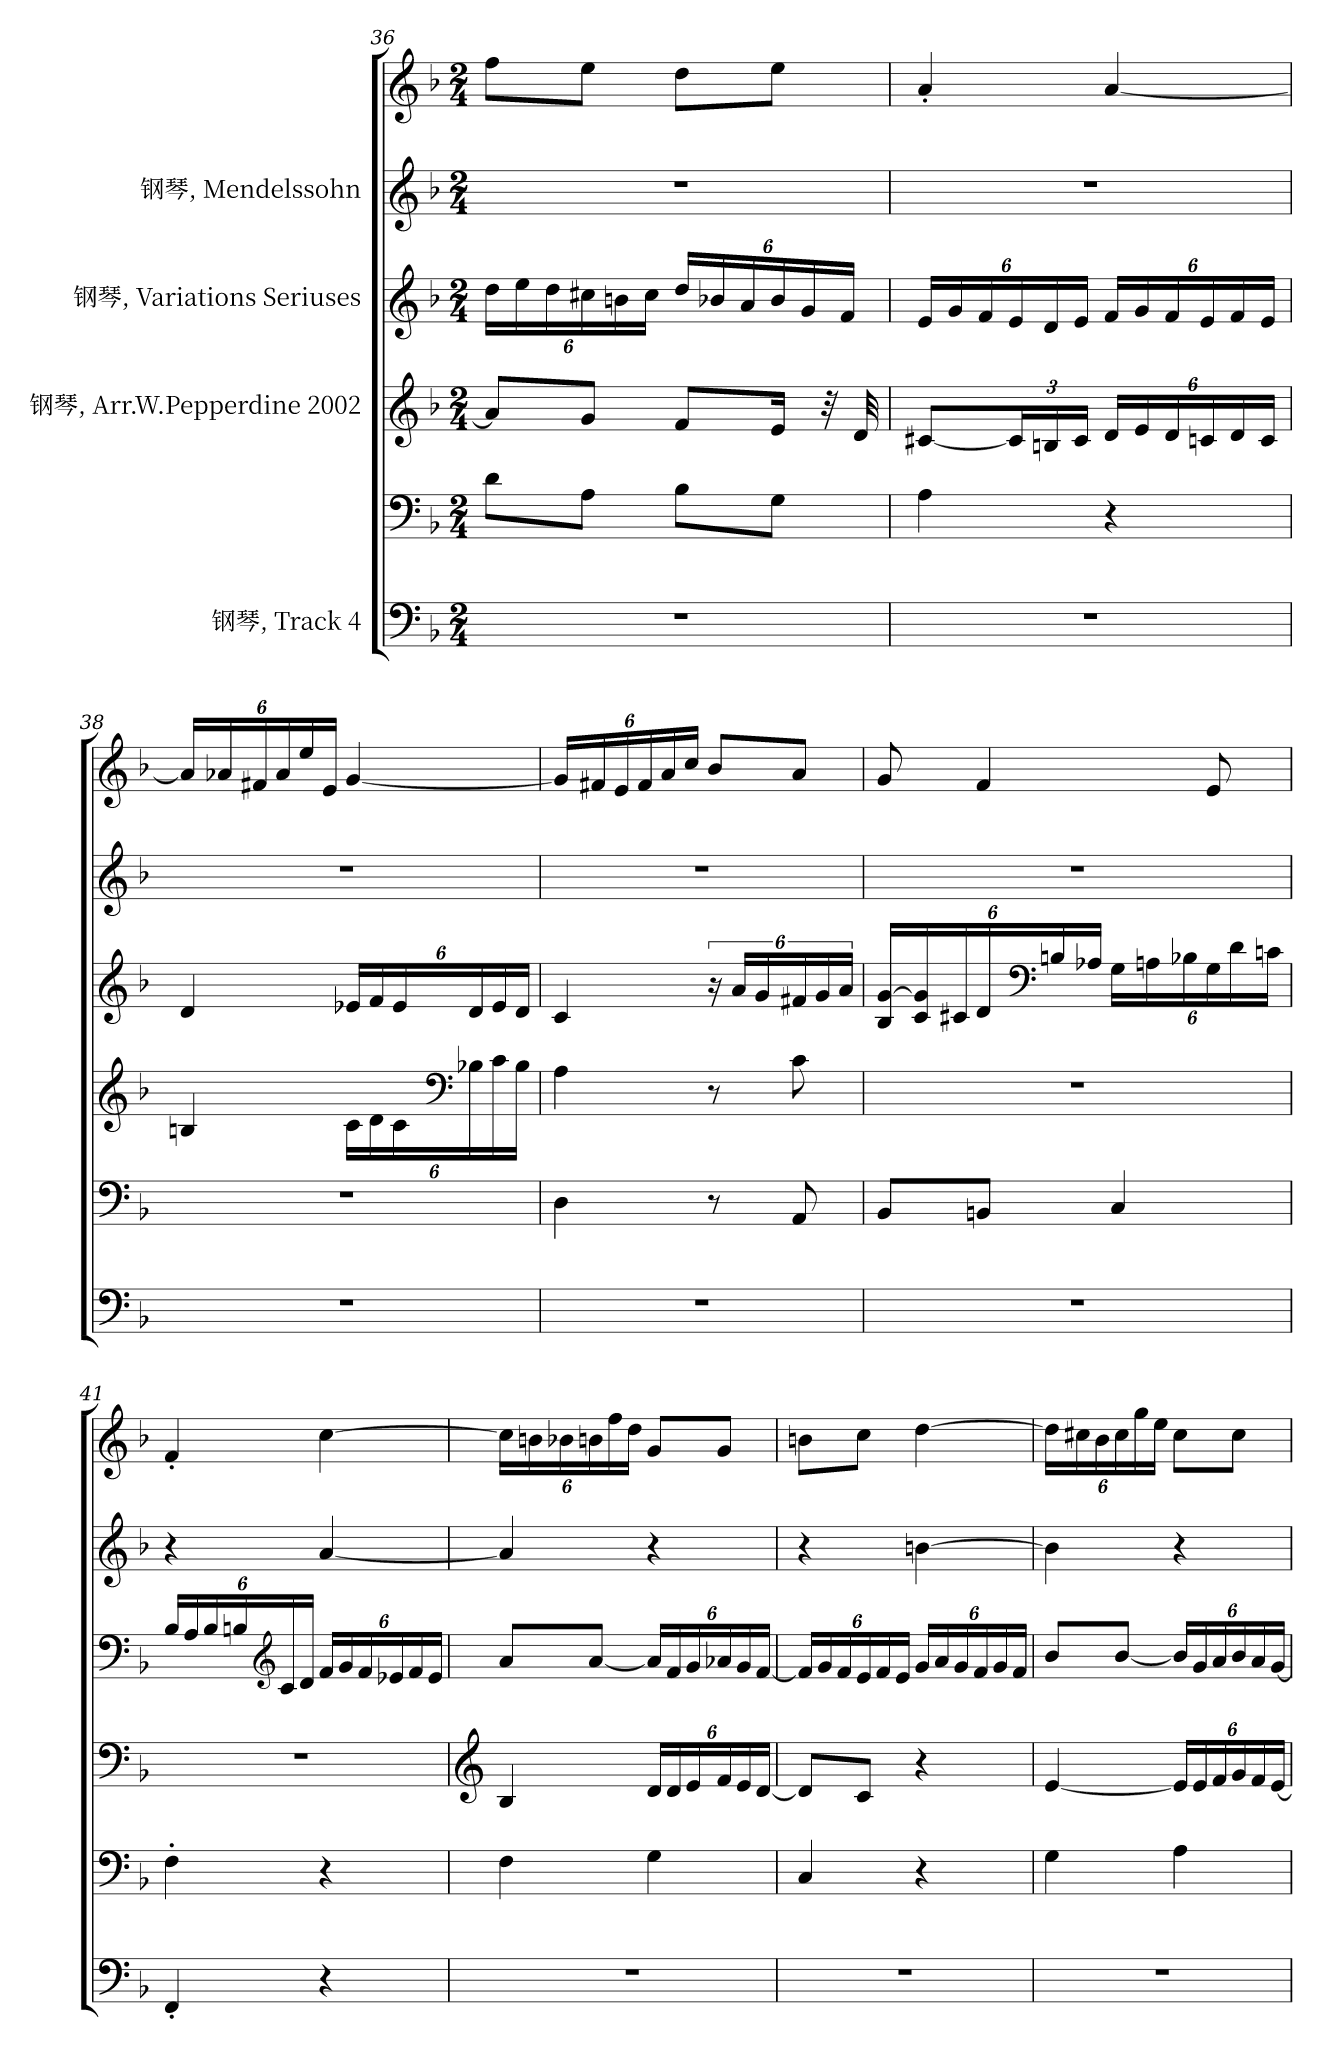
**kern	**kern	**kern	**kern	**kern	**kern
*part4	*part4	*part3	*part2	*part1	*part1
*staff6	*staff5	*staff4	*staff3	*staff2	*staff1
*I"钢琴, Track 4	*	*I"钢琴, Arr.W.Pepperdine 2002	*I"钢琴, Variations Seriuses	*I"钢琴, Mendelssohn	*
!!LO:PB:g=z
*clefF4	*clefF4	*clefG2	*clefG2	*clefG2	*clefG2
*k[b-]	*k[b-]	*k[b-]	*k[b-]	*k[b-]	*k[b-]
*M2/4	*M2/4	*M2/4	*M2/4	*M2/4	*M2/4
*	*	*	*Xbrackettup	*	*
=36	=36	=36	=36	=36	=36
2r	8d\L	8a/L]	24dd\LL	2r	8ff\L
.	.	.	24ee\	.	.
.	.	.	24dd\	.	.
.	8A\J	8g/J	24cc#X\	.	8ee\J
.	.	.	24bn\	.	.
.	.	.	24cc#\JJ	.	.
.	8B-\L	8f/L	24dd/LL	.	8dd\L
.	.	.	24b-X/	.	.
.	.	.	24a/	.	.
.	8G\J	16e/Jk	24b-/	.	8ee\J
.	.	.	24g/	.	.
.	.	32r	.	.	.
.	.	.	24f/JJ	.	.
.	.	32d/	.	.	.
=37	=37	=37	=37	=37	=37
2r	4A\	[8c#X/L	24e/LL	2r	4a'/
.	.	.	24g/	.	.
.	.	.	24f/	.	.
*	*	*Xbrackettup	*	*	*
.	.	24c#/L]	24e/	.	.
.	.	24Bn/	24d/	.	.
.	.	24c#/JJ	24e/JJ	.	.
.	4r	24d/LL	24f/LL	.	[4a/
.	.	24e/	24g/	.	.
.	.	24d/	24f/	.	.
.	.	24cn/	24e/	.	.
.	.	24d/	24f/	.	.
.	.	24c/JJ	24e/JJ	.	.
!!LO:LB:g=z
=38	=38	=38	=38	=38	=38
*	*	*	*	*	*Xbrackettup
2r	2r	4Bn/	4d/	2r	24a/LL]
.	.	.	.	.	24a-X/
.	.	.	.	.	24f#X/
.	.	.	.	.	24a-/
.	.	.	.	.	24ee/
.	.	.	.	.	24e/JJ
.	.	24c\LL	24e-X/LL	.	[4g/
.	.	24d\	24f/	.	.
.	.	24c\	24e-/	.	.
*	*	*clefF4	*	*	*
.	.	24B-X\	24d/	.	.
.	.	24c\	24e-/	.	.
.	.	24B-\JJ	24d/JJ	.	.
=39	=39	=39	=39	=39	=39
2r	4D\	4A\	4c/	2r	24g/LL]
.	.	.	.	.	24f#X/
.	.	.	.	.	24e/
.	.	.	.	.	24f#/
.	.	.	.	.	24a/
.	.	.	.	.	24cc/JJ
*	*	*	*brackettup	*	*
.	8r	8r	24r	.	8b-/L
.	.	.	24a/LL	.	.
.	.	.	24g/	.	.
*	*	*	*Xbrackettup	*	*
.	8AA/	8c\	24f#X/	.	8a/J
.	.	.	24g/	.	.
.	.	.	24a/JJ	.	.
!!LO:PB:g=z
=40	=40	=40	=40	=40	=40
2r	8BB-/L	2r	24B-/ [24g/LL	2r	8g/
.	.	.	24c/ 24g/]	.	.
.	.	.	24c#X/	.	.
.	8BBn/J	.	24d/	.	4f/
*	*	*	*clefF4	*	*
.	.	.	24Bn/	.	.
.	.	.	24A-X/JJ	.	.
.	4C/	.	24G\LL	.	.
.	.	.	24An\	.	.
.	.	.	24B-X\	.	.
.	.	.	24G\	.	8e/
.	.	.	24d\	.	.
.	.	.	24cn\JJ	.	.
=41	=41	=41	=41	=41	=41
4FF'/	4F'\	2r	24B-/LL	4r	4f'/
.	.	.	24A/	.	.
.	.	.	24B-/	.	.
.	.	.	24Bn/	.	.
*	*	*	*clefG2	*	*
.	.	.	24c/	.	.
.	.	.	24d/JJ	.	.
4r	4r	.	24f/LL	[4a/	[4cc\
.	.	.	24g/	.	.
.	.	.	24f/	.	.
.	.	.	24e-X/	.	.
.	.	.	24f/	.	.
.	.	.	24e-/JJ	.	.
!!LO:LB:g=z
=42	=42	=42	=42	=42	=42
*	*	*clefG2	*	*	*
2r	4F\	4B-/	8a/L	4a/]	24cc\LL]
.	.	.	.	.	24bn\
.	.	.	.	.	24b-X\
.	.	.	[8a/J	.	24bn\
.	.	.	.	.	24ff\
.	.	.	.	.	24dd\JJ
.	4G\	24d/LL	24a/LL]	4r	8g/L
.	.	24d/	24f/	.	.
.	.	24e/	24g/	.	.
.	.	24f/	24a-X/	.	8g/J
.	.	24e/	24g/	.	.
.	.	[24d/JJ	[24f/JJ	.	.
=43	=43	=43	=43	=43	=43
2r	4C/	8d/L]	24f/LL]	4r	8bn\L
.	.	.	24g/	.	.
.	.	.	24f/	.	.
.	.	8c/J	24e/	.	8cc\J
.	.	.	24f/	.	.
.	.	.	24e/JJ	.	.
.	4r	4r	24g/LL	[4bn\	[4dd\
.	.	.	24a/	.	.
.	.	.	24g/	.	.
.	.	.	24f/	.	.
.	.	.	24g/	.	.
.	.	.	24f/JJ	.	.
=44	=44	=44	=44	=44	=44
2r	4G\	[4e/	8b-/L	4b\]	24dd\LL]
.	.	.	.	.	24cc#X\
.	.	.	.	.	24b-\
.	.	.	[8b-/J	.	24cc#\
.	.	.	.	.	24gg\
.	.	.	.	.	24ee\JJ
.	4A\	24e/LL]	24b-/LL]	4r	8cc#\L
.	.	24e/	24g/	.	.
.	.	24f/	24a/	.	.
.	.	24g/	24b-/	.	8cc#\J
.	.	24f/	24a/	.	.
.	.	[24e/JJ	[24g/JJ	.	.
=	=	=	=	=	=
*-	*-	*-	*-	*-	*-
